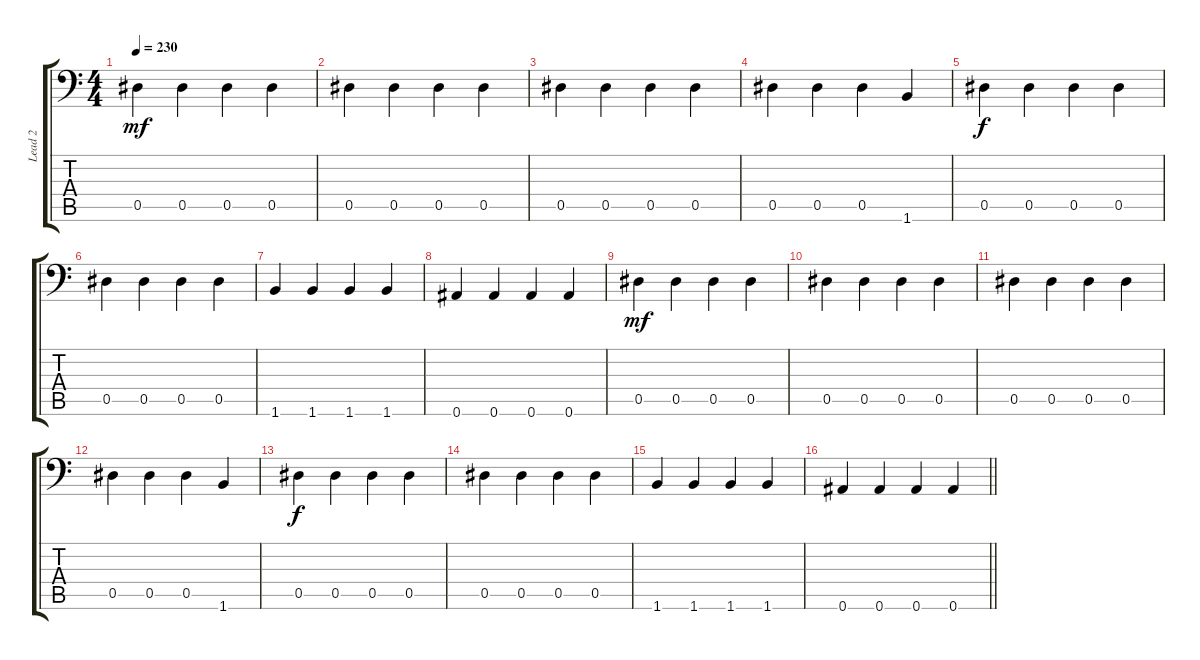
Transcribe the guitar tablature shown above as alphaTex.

\track ("Lead 2" "Lead 2") {instrument overdrivenguitar}
\staff {score tabs}
\tuning (Bb3 F3 Db3 Ab2 Eb2 Bb1) {hide}
\ts (4 4)
\tempo 230
\clef f4
\ks c
0.5.4{dy mf volume 8 instrument overdrivenguitar} 0.5.4 0.5.4 0.5.4 |
0.5.4 0.5.4 0.5.4 0.5.4 |
0.5.4 0.5.4 0.5.4 0.5.4 |
0.5.4 0.5.4 0.5.4 1.6.4 |
0.5.4{dy f} 0.5.4 0.5.4 0.5.4 |
0.5.4 0.5.4 0.5.4 0.5.4 |
1.6.4 1.6.4 1.6.4 1.6.4 |
0.6.4 0.6.4 0.6.4 0.6.4 |
0.5.4{dy mf} 0.5.4 0.5.4 0.5.4 |
0.5.4 0.5.4 0.5.4 0.5.4 |
0.5.4 0.5.4 0.5.4 0.5.4 |
0.5.4 0.5.4 0.5.4 1.6.4 |
0.5.4{dy f} 0.5.4 0.5.4 0.5.4 |
0.5.4 0.5.4 0.5.4 0.5.4 |
1.6.4 1.6.4 1.6.4 1.6.4 |
\barLineRight lightlight
0.6.4 0.6.4 0.6.4 0.6.4
